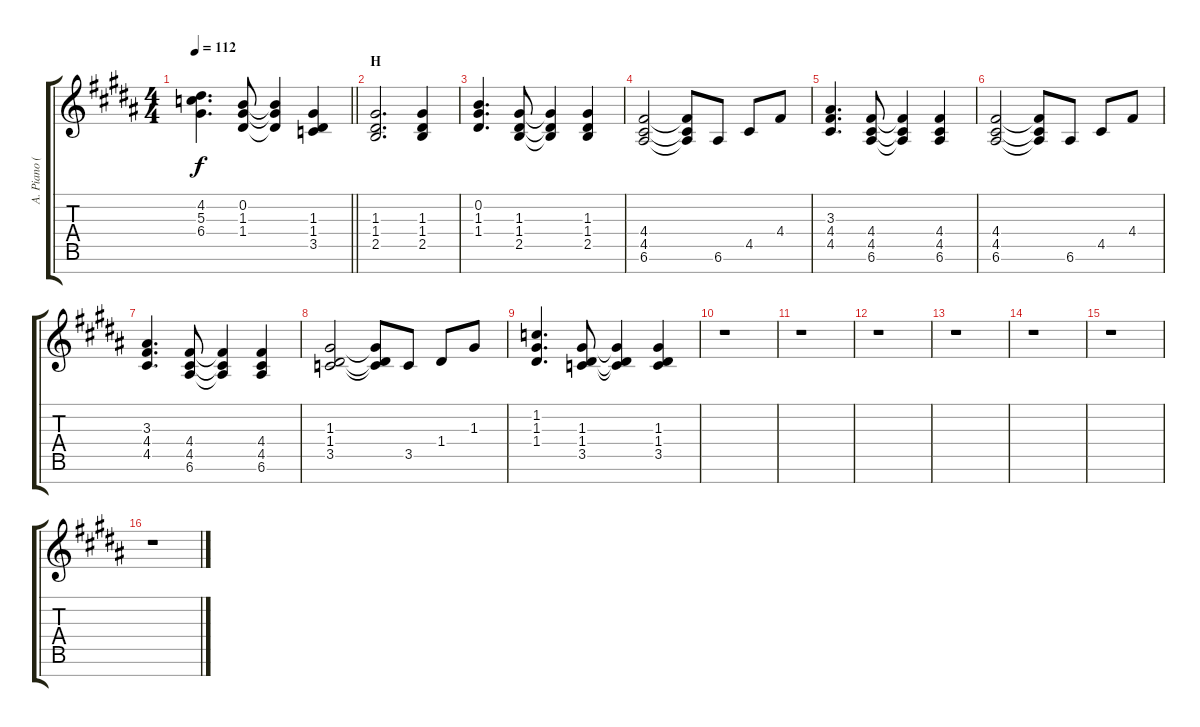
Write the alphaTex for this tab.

\track ("A. Piano (Right Hand)" "A. Piano (") {instrument brightacousticpiano}
\staff {score tabs}
\tuning (E5 B4 G4 D4 A3 E3 B2) {hide}
\ts (4 4)
\tempo 112
\clef g2
\barLineRight lightlight
\ks b
(4.2 5.3 6.4).4{d dy f} (0.2 1.3 1.4).8 (0.2{t} 1.3{t} 1.4{t}).4 (1.3 1.4 3.5).4 |
\section ("" "H")
(1.3 1.4 2.5).2{d} (1.3 1.4 2.5).4 |
(0.2 1.3 1.4).4{d} (1.3 1.4 2.5).8 (1.3{t} 1.4{t} 2.5{t}).4 (1.3 1.4 2.5).4 |
(4.4 4.5 6.6).2 (4.4{t} 4.5{t} 6.6{t}).8 6.6.8 4.5.8 4.4.8 |
(3.3 4.4 4.5).4{d} (4.4 4.5 6.6).8 (4.4{t} 4.5{t} 6.6{t}).4 (4.4 4.5 6.6).4 |
(4.4 4.5 6.6).2 (4.4{t} 4.5{t} 6.6{t}).8 6.6.8 4.5.8 4.4.8 |
(3.3 4.4 4.5).4{d} (4.4 4.5 6.6).8 (4.4{t} 4.5{t} 6.6{t}).4 (4.4 4.5 6.6).4 |
(1.3 1.4 3.5).2 (1.3{t} 1.4{t} 3.5{t}).8 3.5.8 1.4.8 1.3.8 |
(1.2 1.3 1.4).4{d} (1.3 1.4 3.5).8 (1.3{t} 1.4{t} 3.5{t}).4 (1.3 1.4 3.5).4 |
r.1 |
r.1 |
r.1 |
r.1 |
r.1 |
r.1 |
r.1
